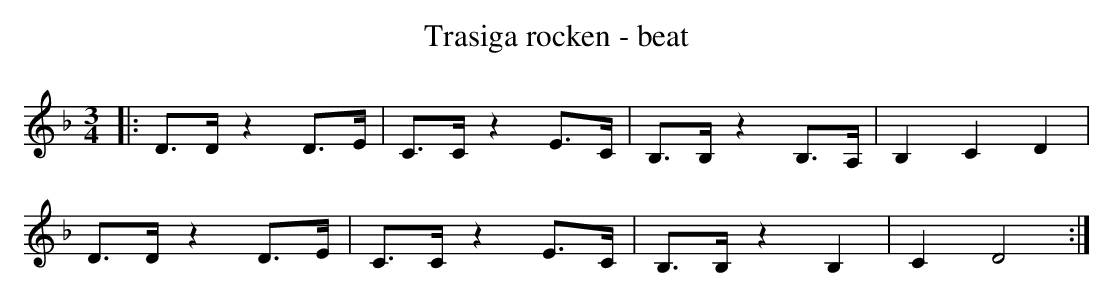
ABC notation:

X:1
T:Trasiga rocken - beat
M:3/4
L:1/8
K:Dm
|: D>D z2 D>E | C>C z2 E>C | B,>B, z2 B,>A, | B,2 C2 D2 |
D>D z2 D>E | C>C z2 E>C | B,>B, z2 B,2 | C2 D4  :|
